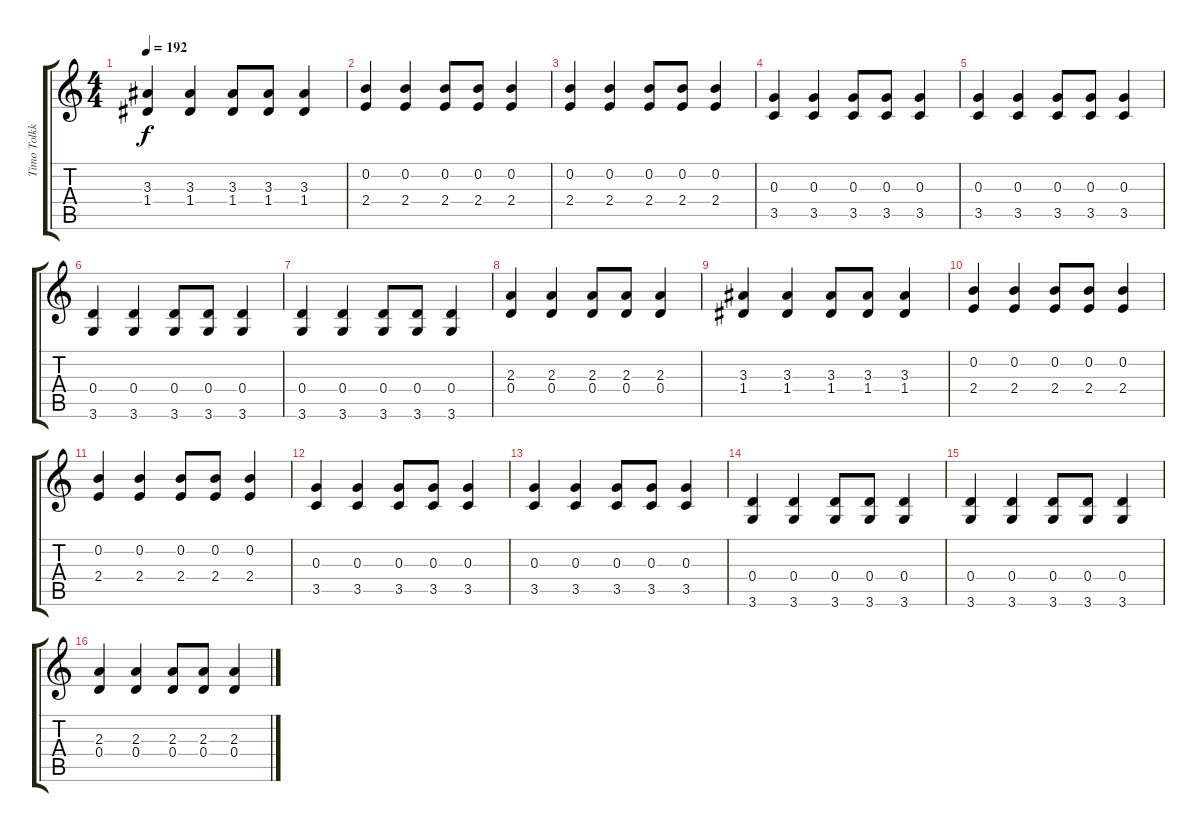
\track ("Timo Tolkki" "Timo Tolkk") {instrument distortionguitar}
\staff {score tabs}
\tuning (E4 B3 G3 D3 A2 E2) {hide}
\ts (4 4)
\tempo 192
\clef g2
\ks c
(3.3 1.4).4{dy f} (3.3 1.4).4 (3.3 1.4).8 (3.3 1.4).8 (3.3 1.4).4 |
(0.2 2.4).4 (0.2 2.4).4 (0.2 2.4).8 (0.2 2.4).8 (0.2 2.4).4 |
(0.2 2.4).4 (0.2 2.4).4 (0.2 2.4).8 (0.2 2.4).8 (0.2 2.4).4 |
(0.3 3.5).4 (0.3 3.5).4 (0.3 3.5).8 (0.3 3.5).8 (0.3 3.5).4 |
(0.3 3.5).4 (0.3 3.5).4 (0.3 3.5).8 (0.3 3.5).8 (0.3 3.5).4 |
(0.4 3.6).4 (0.4 3.6).4 (0.4 3.6).8 (0.4 3.6).8 (0.4 3.6).4 |
(0.4 3.6).4 (0.4 3.6).4 (0.4 3.6).8 (0.4 3.6).8 (0.4 3.6).4 |
(2.3 0.4).4 (2.3 0.4).4 (2.3 0.4).8 (2.3 0.4).8 (2.3 0.4).4 |
(3.3 1.4).4 (3.3 1.4).4 (3.3 1.4).8 (3.3 1.4).8 (3.3 1.4).4 |
(0.2 2.4).4 (0.2 2.4).4 (0.2 2.4).8 (0.2 2.4).8 (0.2 2.4).4 |
(0.2 2.4).4 (0.2 2.4).4 (0.2 2.4).8 (0.2 2.4).8 (0.2 2.4).4 |
(0.3 3.5).4 (0.3 3.5).4 (0.3 3.5).8 (0.3 3.5).8 (0.3 3.5).4 |
(0.3 3.5).4 (0.3 3.5).4 (0.3 3.5).8 (0.3 3.5).8 (0.3 3.5).4 |
(0.4 3.6).4 (0.4 3.6).4 (0.4 3.6).8 (0.4 3.6).8 (0.4 3.6).4 |
(0.4 3.6).4 (0.4 3.6).4 (0.4 3.6).8 (0.4 3.6).8 (0.4 3.6).4 |
(2.3 0.4).4 (2.3 0.4).4 (2.3 0.4).8 (2.3 0.4).8 (2.3 0.4).4
